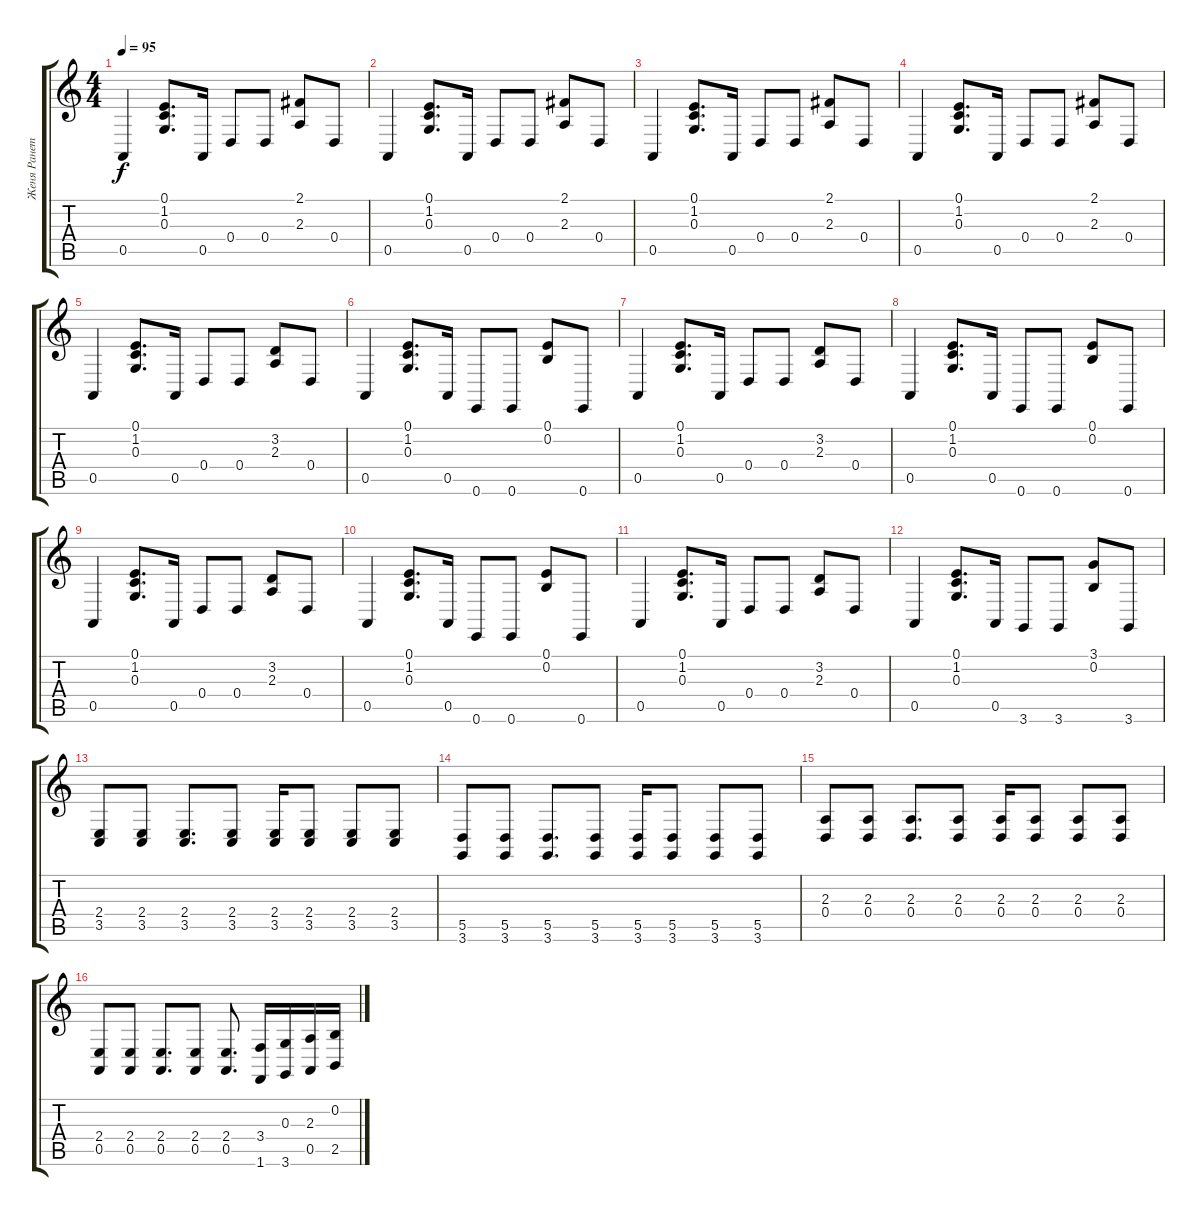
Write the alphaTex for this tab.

\track ("Женя Ранетка" "Женя Ранет") {instrument brightacousticpiano}
\staff {score tabs}
\tuning (E4 B3 G3 D3 A2 E2) {hide}
\ts (4 4)
\tempo 95
\clef g2
\ks c
0.5.4{dy f} (0.1 1.2 0.3).8{d} 0.5.16 0.4.8 0.4.8 (2.1 2.3).8 0.4.8 |
0.5.4 (0.1 1.2 0.3).8{d} 0.5.16 0.4.8 0.4.8 (2.1 2.3).8 0.4.8 |
0.5.4 (0.1 1.2 0.3).8{d} 0.5.16 0.4.8 0.4.8 (2.1 2.3).8 0.4.8 |
0.5.4 (0.1 1.2 0.3).8{d} 0.5.16 0.4.8 0.4.8 (2.1 2.3).8 0.4.8 |
0.5.4 (0.1 1.2 0.3).8{d} 0.5.16 0.4.8 0.4.8 (3.2 2.3).8 0.4.8 |
0.5.4 (0.1 1.2 0.3).8{d} 0.5.16 0.6.8 0.6.8 (0.1 0.2).8 0.6.8 |
0.5.4 (0.1 1.2 0.3).8{d} 0.5.16 0.4.8 0.4.8 (3.2 2.3).8 0.4.8 |
0.5.4 (0.1 1.2 0.3).8{d} 0.5.16 0.6.8 0.6.8 (0.1 0.2).8 0.6.8 |
0.5.4 (0.1 1.2 0.3).8{d} 0.5.16 0.4.8 0.4.8 (3.2 2.3).8 0.4.8 |
0.5.4 (0.1 1.2 0.3).8{d} 0.5.16 0.6.8 0.6.8 (0.1 0.2).8 0.6.8 |
0.5.4 (0.1 1.2 0.3).8{d} 0.5.16 0.4.8 0.4.8 (3.2 2.3).8 0.4.8 |
0.5.4 (0.1 1.2 0.3).8{d} 0.5.16 3.6.8 3.6.8 (3.1 0.2).8 3.6.8 |
(2.4 3.5).8 (2.4 3.5).8 (2.4 3.5).8{d} (2.4 3.5).8 (2.4 3.5).16 (2.4 3.5).8 (2.4 3.5).8 (2.4 3.5).8 |
(5.5 3.6).8 (5.5 3.6).8 (5.5 3.6).8{d} (5.5 3.6).8 (5.5 3.6).16 (5.5 3.6).8 (5.5 3.6).8 (5.5 3.6).8 |
(2.3 0.4).8 (2.3 0.4).8 (2.3 0.4).8{d} (2.3 0.4).8 (2.3 0.4).16 (2.3 0.4).8 (2.3 0.4).8 (2.3 0.4).8 |
(2.4 0.5).8 (2.4 0.5).8 (2.4 0.5).8{d} (2.4 0.5).8 (2.4 0.5).8{d} (3.4 1.6).16 (0.3 3.6).16 (2.3 0.5).16 (0.2 2.5).16
